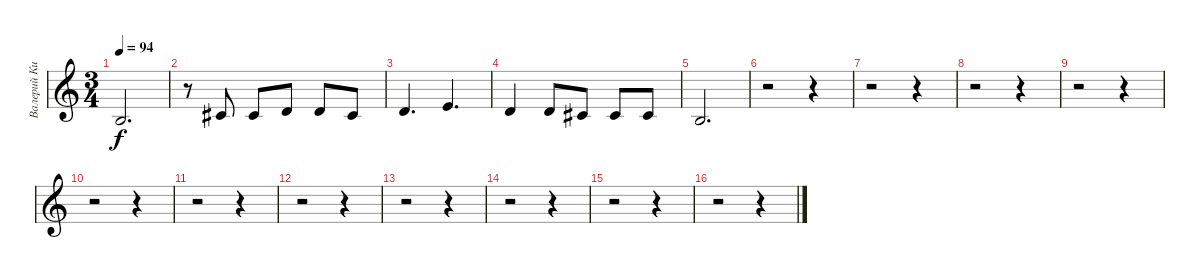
\track ("Валерий Кипелов" "Валерий Ки") {instrument sopranosax}
\staff {score}
\tuning (E4 B3 G3 D3 A2 E2 B1) {hide}
\ts (3 4)
\tempo 94
\clef g2
\ks c
0.2.2{d dy f} |
r.8 2.2.8 2.2.8 3.2.8 3.2.8 2.2.8 |
3.2.4{d} 0.1.4{d} |
3.2.4 3.2.8 2.2.8 2.2.8 2.2.8 |
0.2.2{d} |
r.2 r.4 |
r.2 r.4 |
r.2 r.4 |
r.2 r.4 |
r.2 r.4 |
r.2 r.4 |
r.2 r.4 |
r.2 r.4 |
r.2 r.4 |
r.2 r.4 |
r.2 r.4
